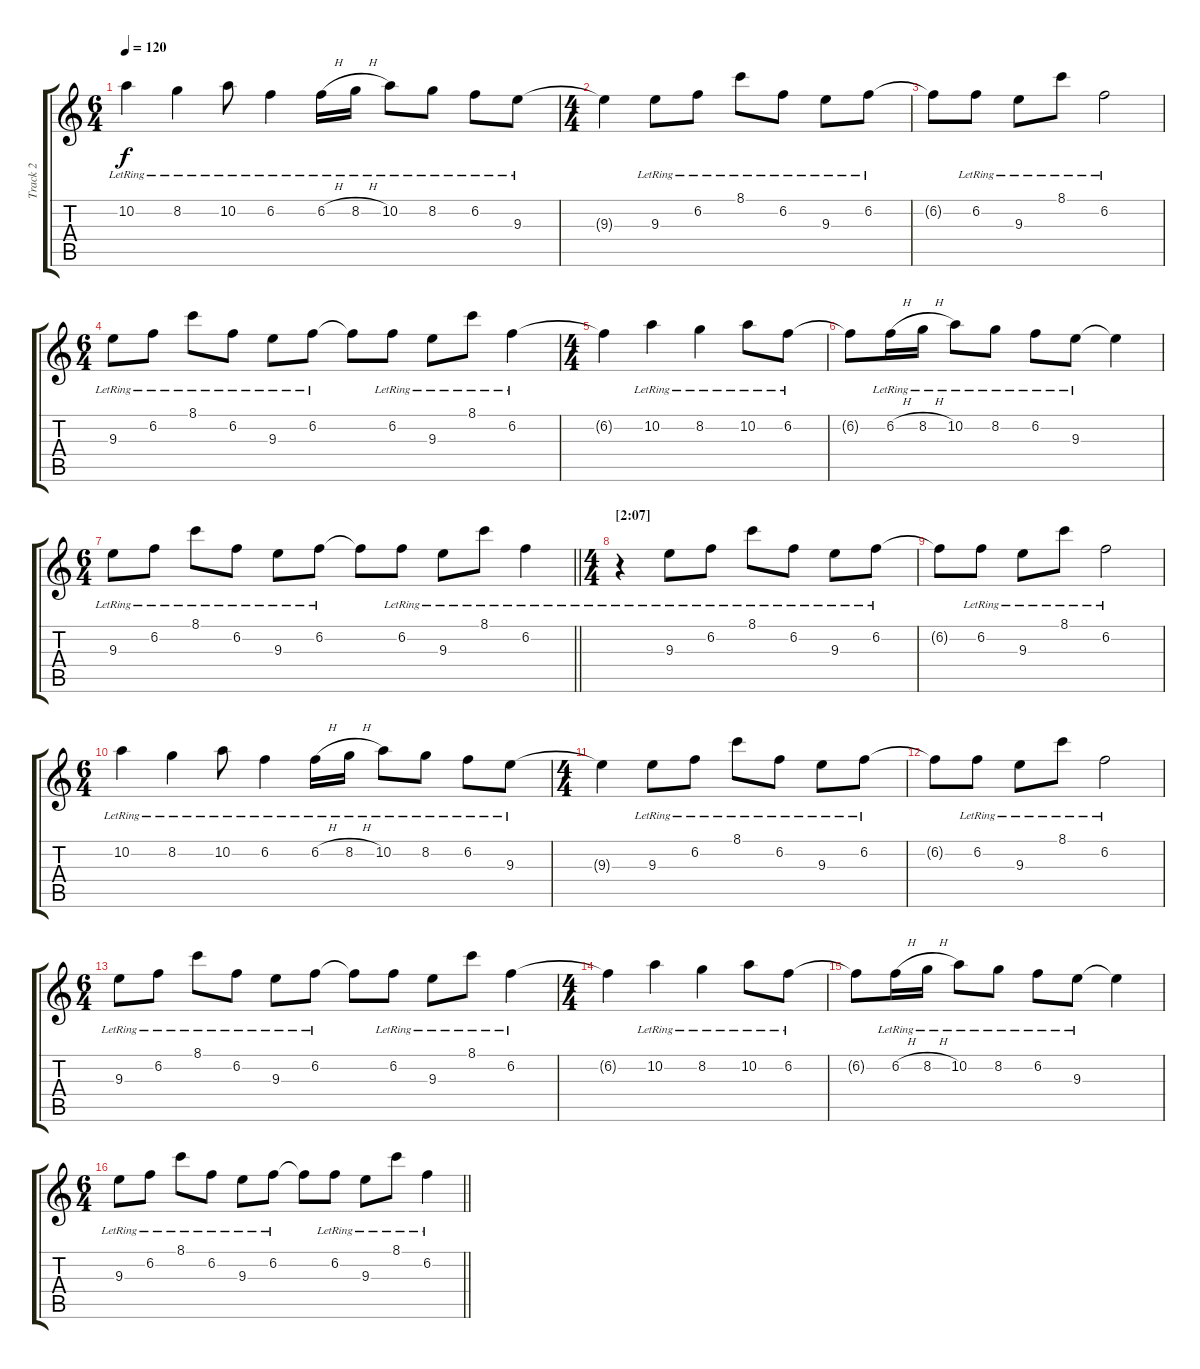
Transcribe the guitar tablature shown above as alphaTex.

\track ("Track 2" "Track 2") {instrument electricguitarjazz}
\staff {score tabs}
\tuning (E4 B3 G3 D3 A2 E2) {hide}
\ts (6 4)
\tempo 120
\clef g2
\ks c
10.2{lr}.4{dy f} 8.2{lr}.4 10.2{lr}.8 6.2{lr}.4 6.2{h lr}.16 8.2{h lr}.16 10.2{lr}.8 8.2{lr}.8 6.2{lr}.8 9.3{lr}.8 |
\ts (4 4)
9.3{t}.4 9.3{lr}.8 6.2{lr}.8 8.1{lr}.8 6.2{lr}.8 9.3{lr}.8 6.2{lr}.8 |
6.2{t}.8 6.2{lr}.8 9.3{lr}.8 8.1{lr}.8 6.2{lr}.2 |
\ts (6 4)
9.3{lr}.8 6.2{lr}.8 8.1{lr}.8 6.2{lr}.8 9.3{lr}.8 6.2{lr}.8 6.2{t}.8 6.2{lr}.8 9.3{lr}.8 8.1{lr}.8 6.2{lr}.4 |
\ts (4 4)
6.2{t}.4 10.2{lr}.4 8.2{lr}.4 10.2{lr}.8 6.2{lr}.8 |
6.2{t}.8 6.2{h lr}.16 8.2{h lr}.16 10.2{lr}.8 8.2{lr}.8 6.2{lr}.8 9.3{lr}.8 9.3{t}.4 |
\ts (6 4)
\barLineRight lightlight
9.3{lr}.8 6.2{lr}.8 8.1{lr}.8 6.2{lr}.8 9.3{lr}.8 6.2{lr}.8 6.2{t}.8 6.2{lr}.8 9.3{lr}.8 8.1{lr}.8 6.2{lr}.4 |
\ts (4 4)
\section ("" "[2:07]")
r.4 9.3{lr}.8 6.2{lr}.8 8.1{lr}.8 6.2{lr}.8 9.3{lr}.8 6.2{lr}.8 |
6.2{t}.8 6.2{lr}.8 9.3{lr}.8 8.1{lr}.8 6.2{lr}.2 |
\ts (6 4)
10.2{lr}.4 8.2{lr}.4 10.2{lr}.8 6.2{lr}.4 6.2{h lr}.16 8.2{h lr}.16 10.2{lr}.8 8.2{lr}.8 6.2{lr}.8 9.3{lr}.8 |
\ts (4 4)
9.3{t}.4 9.3{lr}.8 6.2{lr}.8 8.1{lr}.8 6.2{lr}.8 9.3{lr}.8 6.2{lr}.8 |
6.2{t}.8 6.2{lr}.8 9.3{lr}.8 8.1{lr}.8 6.2{lr}.2 |
\ts (6 4)
9.3{lr}.8 6.2{lr}.8 8.1{lr}.8 6.2{lr}.8 9.3{lr}.8 6.2{lr}.8 6.2{t}.8 6.2{lr}.8 9.3{lr}.8 8.1{lr}.8 6.2{lr}.4 |
\ts (4 4)
6.2{t}.4 10.2{lr}.4 8.2{lr}.4 10.2{lr}.8 6.2{lr}.8 |
6.2{t}.8 6.2{h lr}.16 8.2{h lr}.16 10.2{lr}.8 8.2{lr}.8 6.2{lr}.8 9.3{lr}.8 9.3{t}.4 |
\ts (6 4)
\barLineRight lightlight
9.3{lr}.8 6.2{lr}.8 8.1{lr}.8 6.2{lr}.8 9.3{lr}.8 6.2{lr}.8 6.2{t}.8 6.2{lr}.8 9.3{lr}.8 8.1{lr}.8 6.2{lr}.4
